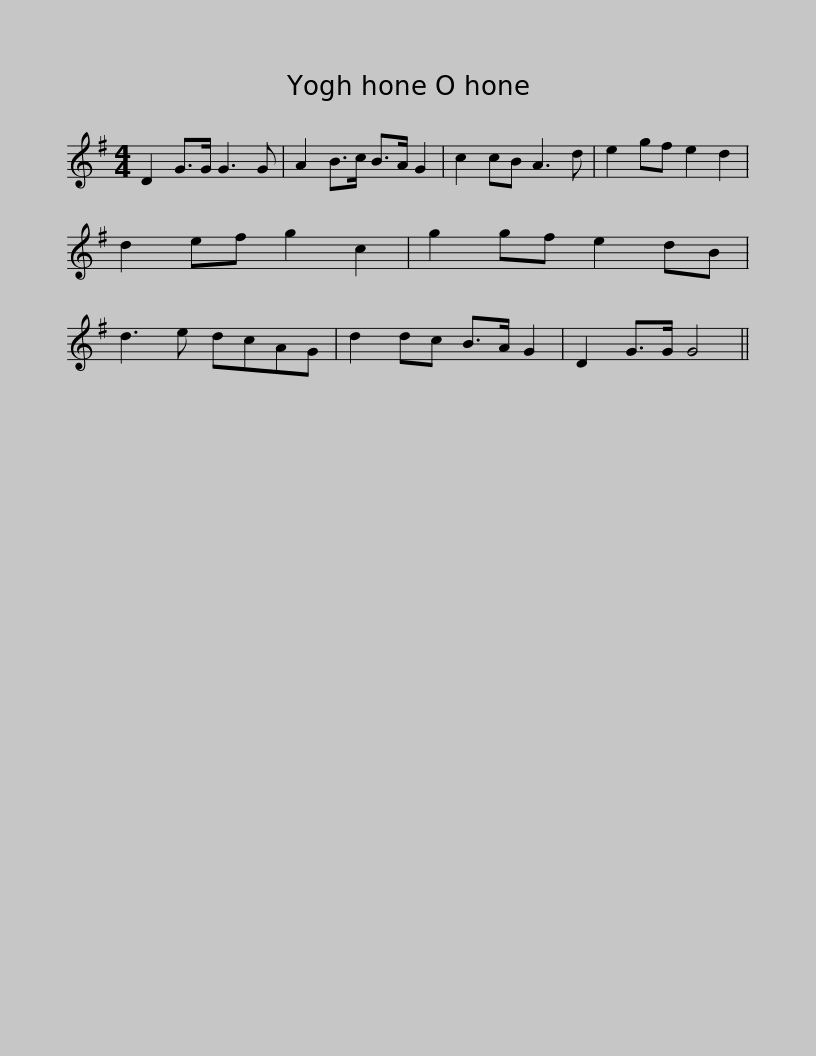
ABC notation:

X:1
L:1/8
M:4/4
I:linebreak $
K:G
V:1 treble
V:1
 D2 G>G G3 G | A2 B>c B>A G2 | c2 cB A3 d | e2 gf e2 d2 | d2 ef g2 c2 | %5
 g2 gf e2 dB | d3 e dcAG |$ d2 dc B>A G2 | D2 G>G G4 || %9
